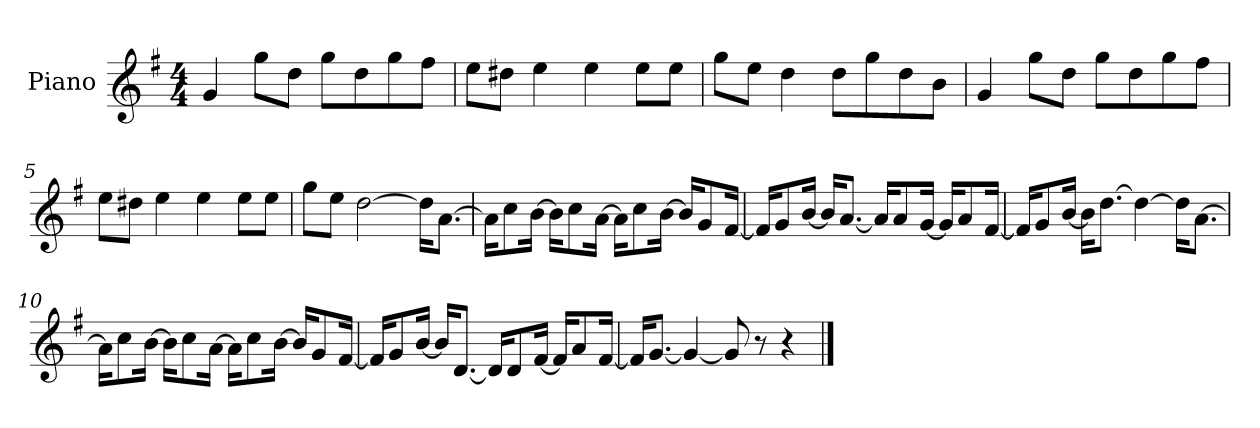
**kern
*part1
*staff1
*I"Piano
*I'P-no
*clefG2
*k[f#]
*M4/4
*MM90
=1
4g/
8gg\L
8dd\J
8gg\L
8dd\
8gg\
8ff#\J
=2
8ee\L
8dd#X\J
4ee\
4ee\
8ee\L
8ee\J
=3
8gg\L
8ee\J
4dd\
8dd\L
8gg\
8dd\
8b\J
=4
4g/
8gg\L
8dd\J
8gg\L
8dd\
8gg\
8ff#\J
=5
8ee\L
8dd#X\J
4ee\
4ee\
8ee\L
8ee\J
!!LO:LB:g=z
=6
8gg\L
8ee\J
[2dd\
16dd\KL]
[8.a\J
=7
16a\KL]
8cc\
[16b\Jk
16b\KL]
8cc\
[16a\Jk
16a\KL]
8cc\
[16b\Jk
16b/KL]
8g/
[16f#/Jk
=8
16f#/KL]
8g/
[16b/Jk
16b/KL]
[8.a/J
16a/KL]
8a/
[16g/Jk
16g/KL]
8a/
[16f#/Jk
=9
16f#/KL]
8g/
[16b/Jk
16b\KL]
[8.dd\J
4dd\_
16dd\KL]
[8.a\J
!!LO:LB:g=z
=10
16a\KL]
8cc\
[16b\Jk
16b\KL]
8cc\
[16a\Jk
16a\KL]
8cc\
[16b\Jk
16b/KL]
8g/
[16f#/Jk
=11
16f#/KL]
8g/
[16b/Jk
16b/KL]
[8.d/J
16d/KL]
8d/
[16f#/Jk
16f#/KL]
8a/
[16f#/Jk
=12
16f#/KL]
[8.g/J
4g/_
8g/]
8r
4r
==
*-
